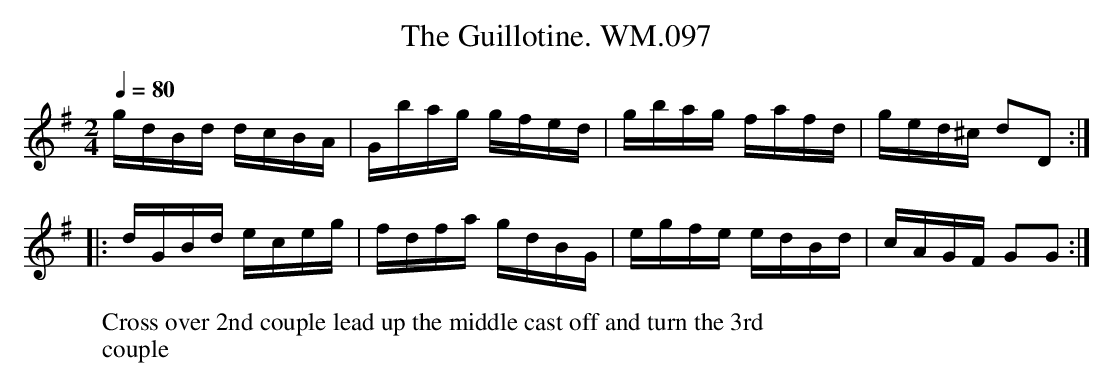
X:1
T:Guillotine. WM.097, The
M:2/4
L:1/16
Q:1/4=80
W:Cross over 2nd couple lead up the middle cast off and turn the 3rd
W:couple
K:G
gdBd dcBA|Gbag gfed|gbag fafd|ged^c d2D2:|
|:dGBd eceg|fdfa gdBG|egfe edBd|cAGF G2G2:|
